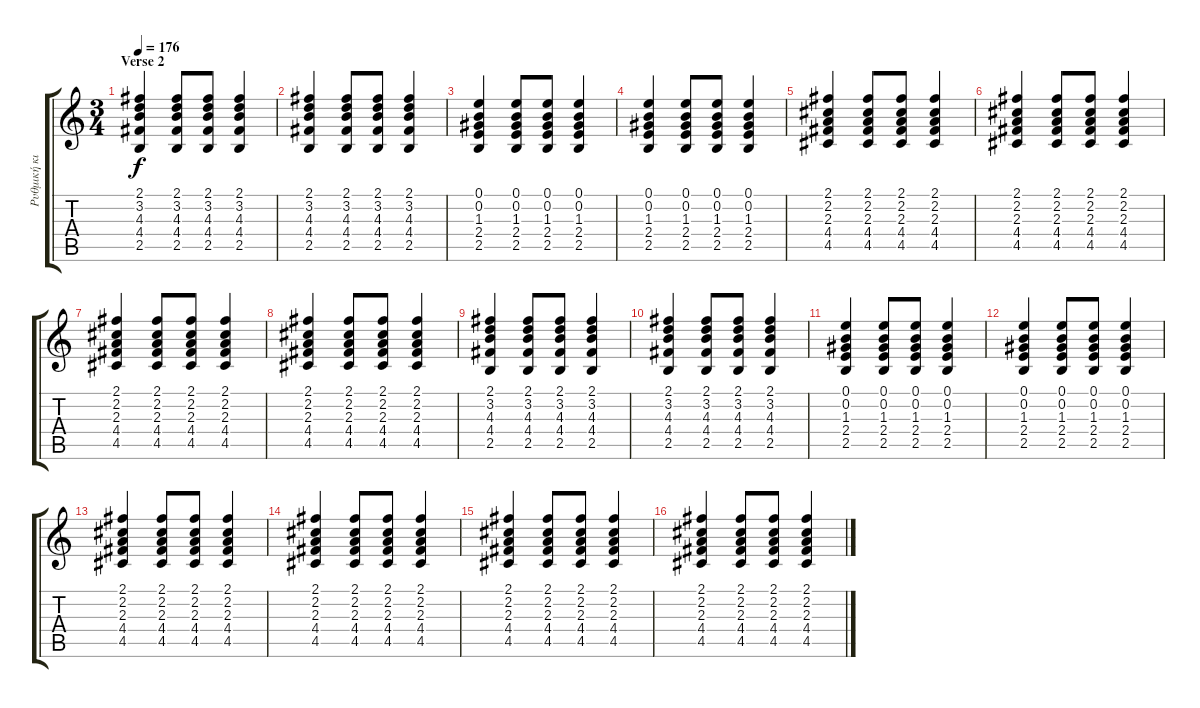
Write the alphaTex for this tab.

\track ("Ρυθμική κιθάρα" "Ρυθμική κι") {instrument acousticguitarsteel}
\staff {score tabs}
\tuning (E4 B3 G3 D3 A2 E2) {hide}
\ts (3 4)
\section ("" "Verse 2")
\tempo 176
\clef g2
\ks c
(2.1 3.2 4.3 4.4 2.5).4{dy f volume 6} (2.1 3.2 4.3 4.4 2.5).8 (2.1 3.2 4.3 4.4 2.5).8 (2.1 3.2 4.3 4.4 2.5).4 |
(2.1 3.2 4.3 4.4 2.5).4 (2.1 3.2 4.3 4.4 2.5).8 (2.1 3.2 4.3 4.4 2.5).8 (2.1 3.2 4.3 4.4 2.5).4 |
(0.1 0.2 1.3 2.4 2.5).4 (0.1 0.2 1.3 2.4 2.5).8 (0.1 0.2 1.3 2.4 2.5).8 (0.1 0.2 1.3 2.4 2.5).4 |
(0.1 0.2 1.3 2.4 2.5).4 (0.1 0.2 1.3 2.4 2.5).8 (0.1 0.2 1.3 2.4 2.5).8 (0.1 0.2 1.3 2.4 2.5).4 |
(2.1 2.2 2.3 4.4 4.5).4 (2.1 2.2 2.3 4.4 4.5).8 (2.1 2.2 2.3 4.4 4.5).8 (2.1 2.2 2.3 4.4 4.5).4 |
(2.1 2.2 2.3 4.4 4.5).4 (2.1 2.2 2.3 4.4 4.5).8 (2.1 2.2 2.3 4.4 4.5).8 (2.1 2.2 2.3 4.4 4.5).4 |
(2.1 2.2 2.3 4.4 4.5).4 (2.1 2.2 2.3 4.4 4.5).8 (2.1 2.2 2.3 4.4 4.5).8 (2.1 2.2 2.3 4.4 4.5).4 |
(2.1 2.2 2.3 4.4 4.5).4 (2.1 2.2 2.3 4.4 4.5).8 (2.1 2.2 2.3 4.4 4.5).8 (2.1 2.2 2.3 4.4 4.5).4 |
(2.1 3.2 4.3 4.4 2.5).4 (2.1 3.2 4.3 4.4 2.5).8 (2.1 3.2 4.3 4.4 2.5).8 (2.1 3.2 4.3 4.4 2.5).4 |
(2.1 3.2 4.3 4.4 2.5).4 (2.1 3.2 4.3 4.4 2.5).8 (2.1 3.2 4.3 4.4 2.5).8 (2.1 3.2 4.3 4.4 2.5).4 |
(0.1 0.2 1.3 2.4 2.5).4 (0.1 0.2 1.3 2.4 2.5).8 (0.1 0.2 1.3 2.4 2.5).8 (0.1 0.2 1.3 2.4 2.5).4 |
(0.1 0.2 1.3 2.4 2.5).4 (0.1 0.2 1.3 2.4 2.5).8 (0.1 0.2 1.3 2.4 2.5).8 (0.1 0.2 1.3 2.4 2.5).4 |
(2.1 2.2 2.3 4.4 4.5).4 (2.1 2.2 2.3 4.4 4.5).8 (2.1 2.2 2.3 4.4 4.5).8 (2.1 2.2 2.3 4.4 4.5).4 |
(2.1 2.2 2.3 4.4 4.5).4 (2.1 2.2 2.3 4.4 4.5).8 (2.1 2.2 2.3 4.4 4.5).8 (2.1 2.2 2.3 4.4 4.5).4 |
(2.1 2.2 2.3 4.4 4.5).4 (2.1 2.2 2.3 4.4 4.5).8 (2.1 2.2 2.3 4.4 4.5).8 (2.1 2.2 2.3 4.4 4.5).4 |
(2.1 2.2 2.3 4.4 4.5).4 (2.1 2.2 2.3 4.4 4.5).8 (2.1 2.2 2.3 4.4 4.5).8 (2.1 2.2 2.3 4.4 4.5).4
